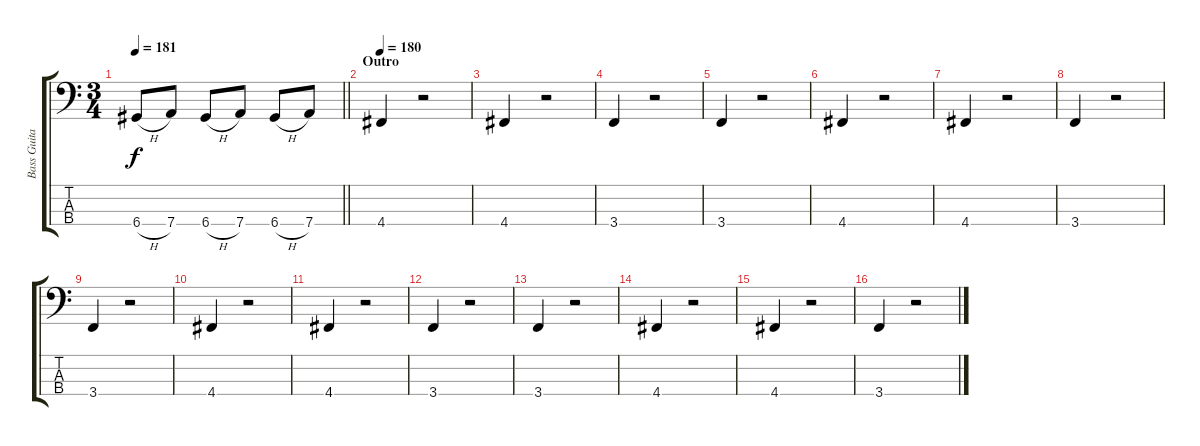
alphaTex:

\track ("Bass Guitar" "Bass Guita") {instrument electricbassfinger}
\staff {score tabs}
\tuning (G2 D2 A1 D1) {hide}
\ts (3 4)
\tempo 181
\clef f4
\barLineRight lightlight
\ks c
6.4{h}.8{dy f} 7.4.8 6.4{h}.8 7.4.8 6.4{h}.8 7.4.8 |
\section ("" "Outro")
\tempo 180
4.4.4 r.2 |
4.4.4 r.2 |
3.4.4 r.2 |
3.4.4 r.2 |
4.4.4 r.2 |
4.4.4 r.2 |
3.4.4 r.2 |
3.4.4 r.2 |
4.4.4 r.2 |
4.4.4 r.2 |
3.4.4 r.2 |
3.4.4 r.2 |
4.4.4 r.2 |
4.4.4 r.2 |
3.4.4 r.2
